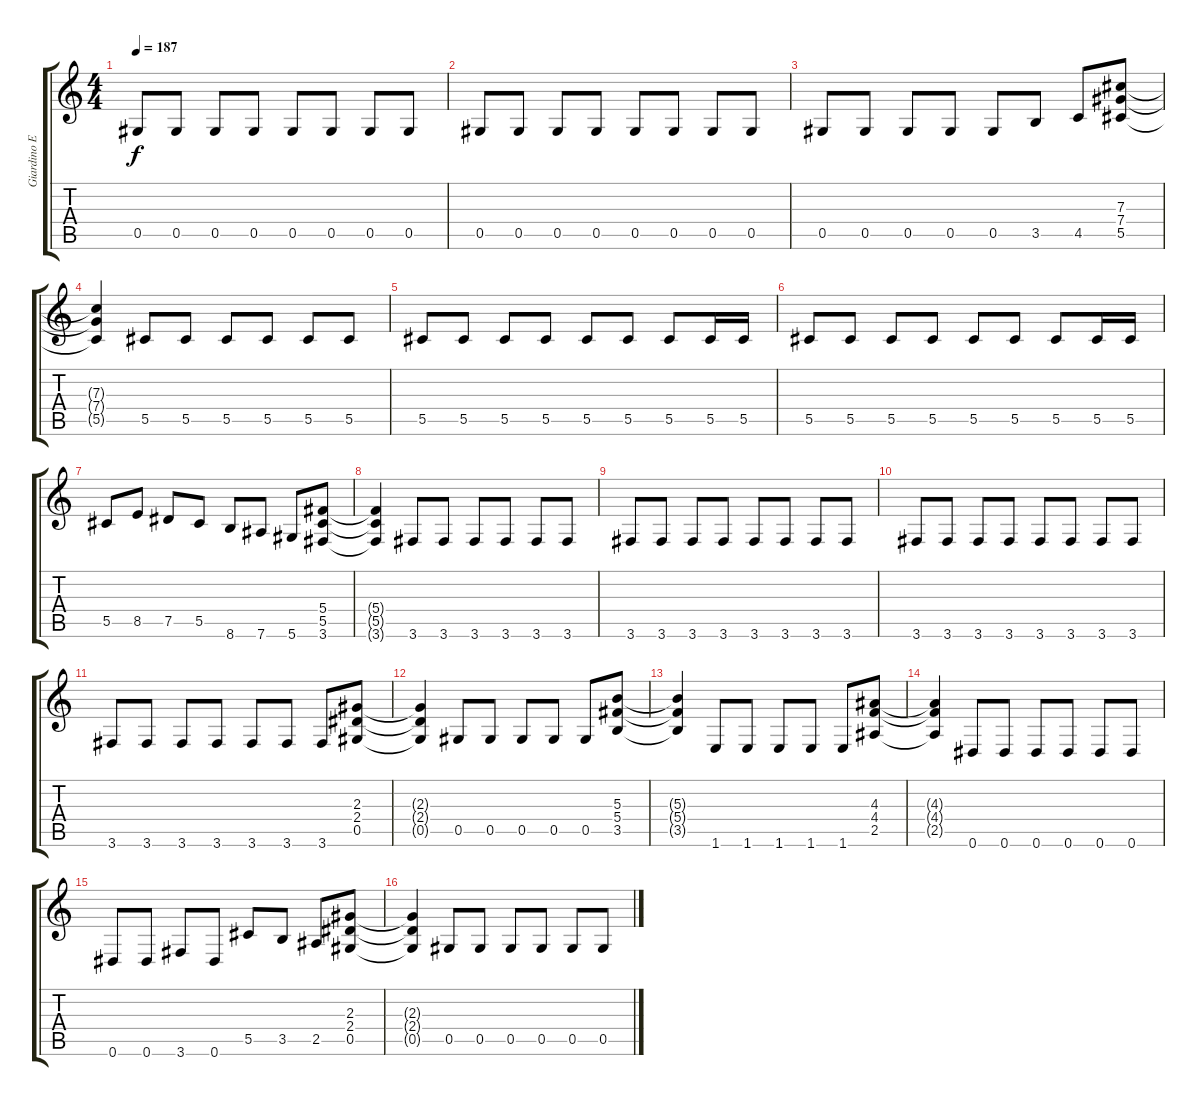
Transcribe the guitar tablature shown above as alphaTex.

\track ("Giardino Eb" "Giardino E") {instrument distortionguitar}
\staff {score tabs}
\tuning (Eb4 Bb3 Gb3 Db3 Ab2 Eb2) {hide}
\ts (4 4)
\tempo 187
\clef g2
\ks c
0.5.8{dy f} 0.5.8 0.5.8 0.5.8 0.5.8 0.5.8 0.5.8 0.5.8 |
0.5.8 0.5.8 0.5.8 0.5.8 0.5.8 0.5.8 0.5.8 0.5.8 |
0.5.8 0.5.8 0.5.8 0.5.8 0.5.8 3.5.8 4.5.8 (7.3 7.4 5.5).8 |
(7.3{t} 7.4{t} 5.5{t}).4 5.5.8 5.5.8 5.5.8 5.5.8 5.5.8 5.5.8 |
5.5.8 5.5.8 5.5.8 5.5.8 5.5.8 5.5.8 5.5.8 5.5.16 5.5.16 |
5.5.8 5.5.8 5.5.8 5.5.8 5.5.8 5.5.8 5.5.8 5.5.16 5.5.16 |
5.5.8 8.5.8 7.5.8 5.5.8 8.6.8 7.6.8 5.6.8 (5.4 5.5 3.6).8 |
(5.4{t} 5.5{t} 3.6{t}).4 3.6.8 3.6.8 3.6.8 3.6.8 3.6.8 3.6.8 |
3.6.8 3.6.8 3.6.8 3.6.8 3.6.8 3.6.8 3.6.8 3.6.8 |
3.6.8 3.6.8 3.6.8 3.6.8 3.6.8 3.6.8 3.6.8 3.6.8 |
3.6.8 3.6.8 3.6.8 3.6.8 3.6.8 3.6.8 3.6.8 (2.3 2.4 0.5).8 |
(2.3{t} 2.4{t} 0.5{t}).4 0.5.8 0.5.8 0.5.8 0.5.8 0.5.8 (5.3 5.4 3.5).8 |
(5.3{t} 5.4{t} 3.5{t}).4 1.6.8 1.6.8 1.6.8 1.6.8 1.6.8 (4.3 4.4 2.5).8 |
(4.3{t} 4.4{t} 2.5{t}).4 0.6.8 0.6.8 0.6.8 0.6.8 0.6.8 0.6.8 |
0.6.8 0.6.8 3.6.8 0.6.8 5.5.8 3.5.8 2.5.8 (2.3 2.4 0.5).8 |
(2.3{t} 2.4{t} 0.5{t}).4 0.5.8 0.5.8 0.5.8 0.5.8 0.5.8 0.5.8
